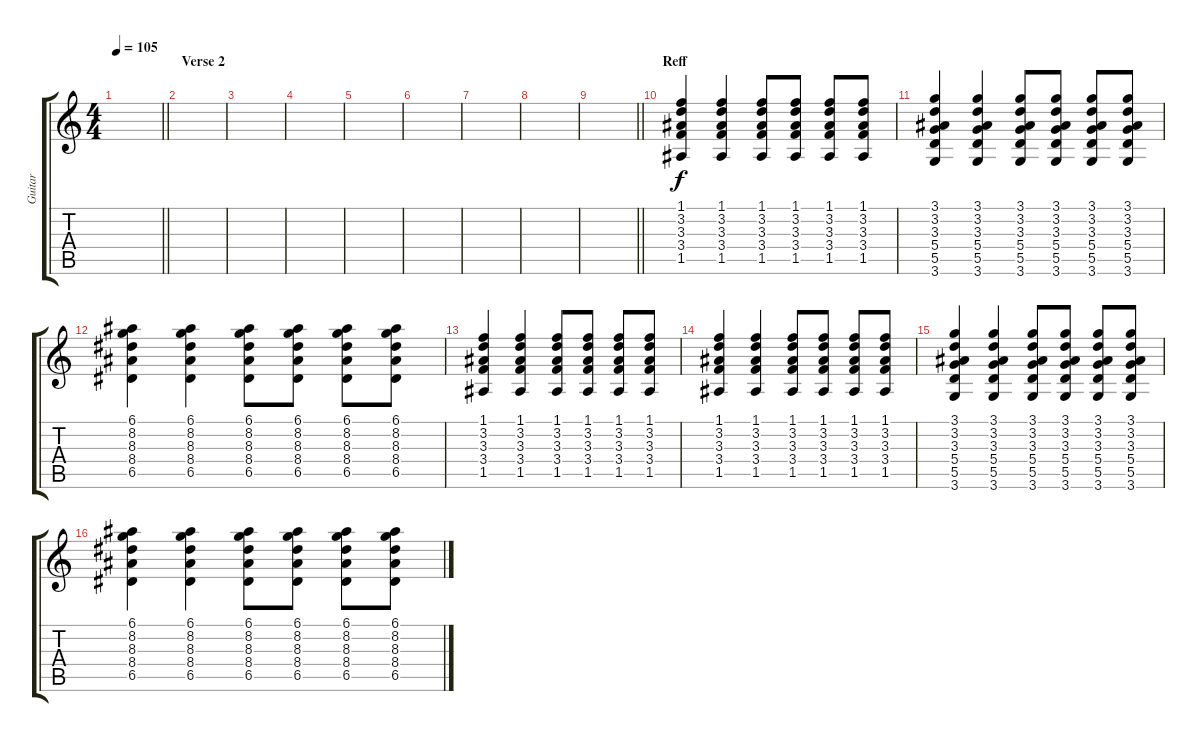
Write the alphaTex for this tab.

\track ("Guitar" "Guitar") {instrument acousticguitarsteel}
\staff {score tabs}
\tuning (E4 B3 G3 D3 A2 E2) {hide}
\ts (4 4)
\tempo 105
\clef g2
\barLineRight lightlight
\ks c
|
\section ("" "Verse 2")
|
|
|
|
|
|
|
\barLineRight lightlight
|
\section ("" "Reff")
(1.1 3.2 3.3 3.4 1.5).4 (1.1 3.2 3.3 3.4 1.5).4 (1.1 3.2 3.3 3.4 1.5).8 (1.1 3.2 3.3 3.4 1.5).8 (1.1 3.2 3.3 3.4 1.5).8 (1.1 3.2 3.3 3.4 1.5).8 |
(3.1 3.2 3.3 5.4 5.5 3.6).4 (3.1 3.2 3.3 5.4 5.5 3.6).4 (3.1 3.2 3.3 5.4 5.5 3.6).8 (3.1 3.2 3.3 5.4 5.5 3.6).8 (3.1 3.2 3.3 5.4 5.5 3.6).8 (3.1 3.2 3.3 5.4 5.5 3.6).8 |
(6.1 8.2 8.3 8.4 6.5).4 (6.1 8.2 8.3 8.4 6.5).4 (6.1 8.2 8.3 8.4 6.5).8 (6.1 8.2 8.3 8.4 6.5).8 (6.1 8.2 8.3 8.4 6.5).8 (6.1 8.2 8.3 8.4 6.5).8 |
(1.1 3.2 3.3 3.4 1.5).4 (1.1 3.2 3.3 3.4 1.5).4 (1.1 3.2 3.3 3.4 1.5).8 (1.1 3.2 3.3 3.4 1.5).8 (1.1 3.2 3.3 3.4 1.5).8 (1.1 3.2 3.3 3.4 1.5).8 |
(1.1 3.2 3.3 3.4 1.5).4 (1.1 3.2 3.3 3.4 1.5).4 (1.1 3.2 3.3 3.4 1.5).8 (1.1 3.2 3.3 3.4 1.5).8 (1.1 3.2 3.3 3.4 1.5).8 (1.1 3.2 3.3 3.4 1.5).8 |
(3.1 3.2 3.3 5.4 5.5 3.6).4 (3.1 3.2 3.3 5.4 5.5 3.6).4 (3.1 3.2 3.3 5.4 5.5 3.6).8 (3.1 3.2 3.3 5.4 5.5 3.6).8 (3.1 3.2 3.3 5.4 5.5 3.6).8 (3.1 3.2 3.3 5.4 5.5 3.6).8 |
(6.1 8.2 8.3 8.4 6.5).4 (6.1 8.2 8.3 8.4 6.5).4 (6.1 8.2 8.3 8.4 6.5).8 (6.1 8.2 8.3 8.4 6.5).8 (6.1 8.2 8.3 8.4 6.5).8 (6.1 8.2 8.3 8.4 6.5).8
